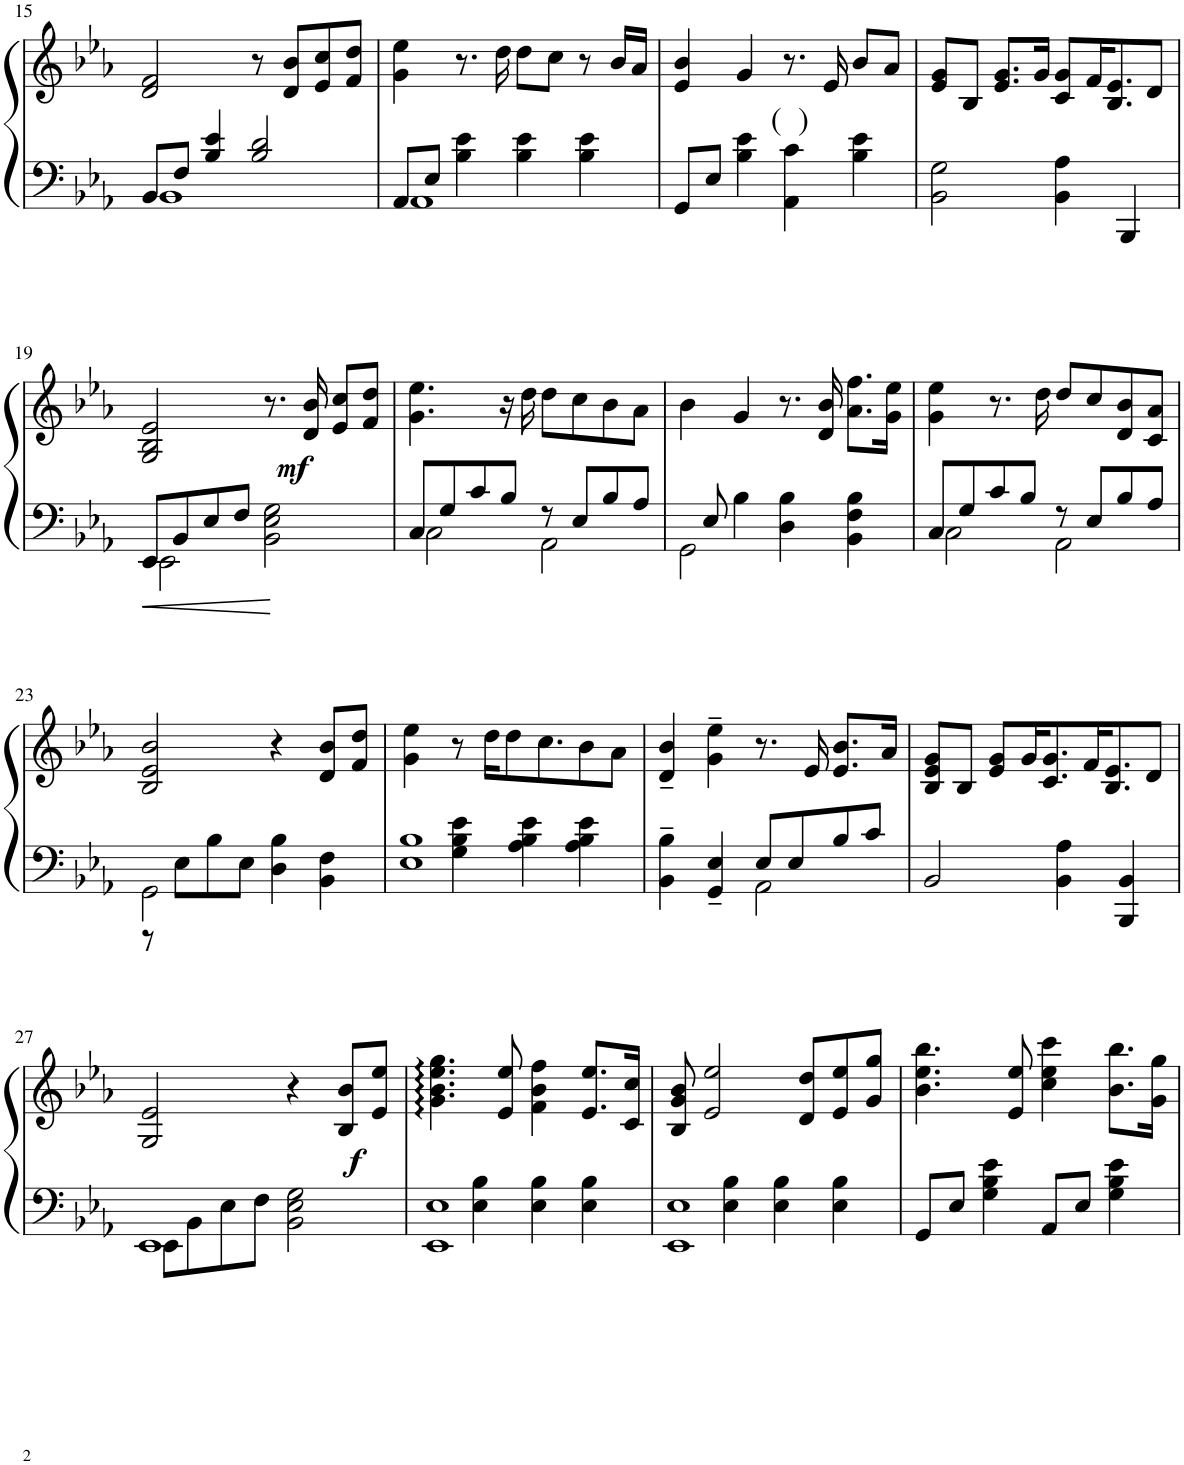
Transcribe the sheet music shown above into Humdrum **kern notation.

**kern	**kern	**dynam
*part1	*part1	*part1
*staff2	*staff1	*staff1/2
*I"Piano	*	*
*I'Pno.	*	*
!!LO:PB:g=z
*clefF4	*clefG2	*
*k[b-e-a-]	*k[b-e-a-]	*
*M4/4	*M4/4	*
=15	=15	=15
*^	*	*
8BB-/L	1BB-	2d/ 2f/	.
8F/J	.	.	.
4B-/ 4e-/	.	.	.
2B-/ 2d/	.	8r	.
.	.	8d/ 8b-/L	.
.	.	8e-/ 8cc/	.
.	.	8f/ 8dd/J	.
=16	=16	=16	=16
8AA-/L	1AA-	4g\ 4ee-\	.
8E-/J	.	.	.
4B-\ 4e-\	.	8.r	.
.	.	16dd\	.
4B-\ 4e-\	.	8dd\L	.
.	.	8cc\J	.
4B-\ 4e-\	.	8r	.
.	.	16b-/LL	.
.	.	16a-/JJ	.
*v	*v	*	*
=17	=17	=17
8GG/L	4e-/ 4b-/	.
8E-/J	.	.
4B-\ 4e-\	4g/	.
!LO:TX:a:t=(  )	!	!
4AA-\ 4c\	8.r	.
.	16e-/	.
4B-\ 4e-\	8b-/L	.
.	8a-/J	.
=18	=18	=18
2BB-\ 2G\	8e-/ 8g/L	.
.	8B-/J	.
.	8.e-/ 8.g/L	.
.	16g/Jk	.
4BB-\ 4A-\	8c/ 8g/L	.
.	16f/K	.
.	8.B-/ 8.e-/	.
4BBB-/	.	.
.	8d/J	.
!!LO:LB:g=z
=19	=19	=19
*^	*	*
8EE-/L	2EE-\	2G/ 2B-/ 2e-/	.
8BB-/	.	.	.
8E-/	.	.	.
8F/J	.	.	.
!	!	!	!LO:DY:b
2BB-\ 2E-\ 2G\	2ryy	8.r	mf
.	.	16d/ 16b-/	.
.	.	8e-/ 8cc/L	.
.	.	8f/ 8dd/J	.
=20	=20	=20	=20
8C/L	2C\	4.g\ 4.ee-\	.
8G/	.	.	.
8c/	.	.	.
8B-/J	.	16r	.
.	.	16dd\	.
8r	2AA-\	8dd\L	.
8E-/L	.	8cc\	.
8B-/	.	8b-\	.
8A-/J	.	8a-\J	.
=21	=21	=21	=21
2GG\	8ryy	4b-\	.
.	8E-/	.	.
.	4B-\	4g/	.
4D\ 4B-\	2ryy	8.r	.
.	.	16d/ 16b-/	.
4BB-\ 4F\ 4B-\	.	8.a-\ 8.ff\L	.
.	.	16g\ 16ee-\Jk	.
=22	=22	=22	=22
8C/L	2C\	4g\ 4ee-\	.
8G/	.	.	.
8c/	.	8.r	.
8B-/J	.	.	.
.	.	16dd\	.
8r	2AA-\	8dd/L	.
8E-/L	.	8cc/	.
8B-/	.	8d/ 8b-/	.
8A-/J	.	8c/ 8a-/J	.
!!LO:LB:g=z
=23	=23	=23	=23
2GG\	8r	2B-/ 2e-/ 2b-/	.
.	8E-\L	.	.
.	8B-\	.	.
.	8E-\J	.	.
4D\ 4B-\	2ryy	4r	.
4BB-\ 4F\	.	8d/ 8b-/L	.
.	.	8f/ 8dd/J	.
=24	=24	=24	=24
1E- 1B-	4ryy	4g\ 4ee-\	.
.	4G\ 4B-\ 4e-\	8r	.
.	.	16dd\KL	.
.	.	8dd\	.
.	4A-\ 4B-\ 4e-\	.	.
.	.	8.cc\	.
.	4A-\ 4B-\ 4e-\	8b-\	.
.	.	8a-\J	.
=25	=25	=25	=25
4BB-\~> 4B-\~>	2ryy	4d/~ 4b-/~	.
4GG/~< 4E-/~<	.	4g\~ 4ee-\~	.
8E-/L	2AA-\	8.r	.
8E-/	.	.	.
.	.	16e-/	.
8B-/	.	8.e-/ 8.b-/L	.
8c/J	.	.	.
.	.	16a-/Jk	.
*v	*v	*	*
=26	=26	=26
2BB-/	8B-/ 8e-/ 8g/L	.
.	8B-/J	.
.	8e-/ 8g/L	.
.	16g/K	.
.	8.c/ 8.g/	.
4BB-\ 4A-\	.	.
.	16f/K	.
.	8.B-/ 8.e-/	.
4BBB-/ 4BB-/	.	.
.	8d/J	.
!!LO:LB:g=z
=27	=27	=27
*^	*	*
1EE-	8EE-\L	2G/ 2e-/	.
.	8BB-\	.	.
.	8E-\	.	.
.	8F\J	.	.
.	2BB-\ 2E-\ 2G\	4r	.
!	!	!	!LO:DY:b
.	.	8B-/ 8b-/L	f
.	.	8e-/ 8ee-/J	.
=28	=28	=28	=28
1EE- 1E-	4ryy	4.g\ 4.b-\ 4.ee-\ 4.gg\	.
.	4E-\ 4B-\	.	.
.	.	8e-/ 8ee-/	.
.	4E-\ 4B-\	4f\ 4b-\ 4ff\	.
.	4E-\ 4B-\	8.e-/ 8.ee-/L	.
.	.	16c/ 16cc/Jk	.
=29	=29	=29	=29
1EE- 1E-	4ryy	8B-/ 8g/ 8b-/	.
.	.	2e-/ 2ee-/	.
.	4E-\ 4B-\	.	.
.	4E-\ 4B-\	.	.
.	.	8d/ 8dd/L	.
.	4E-\ 4B-\	8e-/ 8ee-/	.
.	.	8g/ 8gg/J	.
*v	*v	*	*
=30	=30	=30
8GG/L	4.b-\ 4.ee-\ 4.bb-\	.
8E-/J	.	.
4G\ 4B-\ 4e-\	.	.
.	8e-/ 8ee-/	.
8AA-/L	4cc\ 4ee-\ 4ccc\	.
8E-/J	.	.
4G\ 4B-\ 4e-\	8.b-\ 8.bb-\L	.
.	16g\ 16gg\Jk	.
=	=	=
*-	*-	*-
